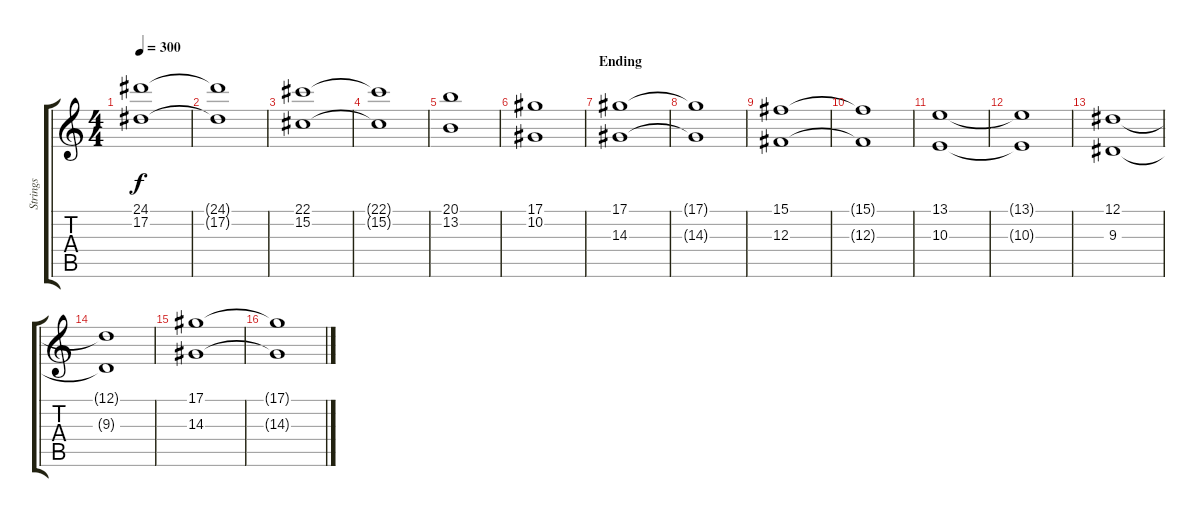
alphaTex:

\track ("Strings" "Strings") {instrument stringensemble2}
\staff {score tabs}
\tuning (Eb4 Bb3 Gb3 Db3 Ab2 Eb2) {hide}
\ts (4 4)
\tempo 300
\clef g2
\ks c
(24.1 17.2).1{dy f} |
(24.1{t} 17.2{t}).1 |
(22.1 15.2).1 |
(22.1{t} 15.2{t}).1 |
(20.1 13.2).1 |
(17.1 10.2).1 |
\section ("" "Ending")
(17.1 14.3).1 |
(17.1{t} 14.3{t}).1 |
(15.1 12.3).1 |
(15.1{t} 12.3{t}).1 |
(13.1 10.3).1 |
(13.1{t} 10.3{t}).1 |
(12.1 9.3).1 |
(12.1{t} 9.3{t}).1 |
(17.1 14.3).1 |
(17.1{t} 14.3{t}).1
